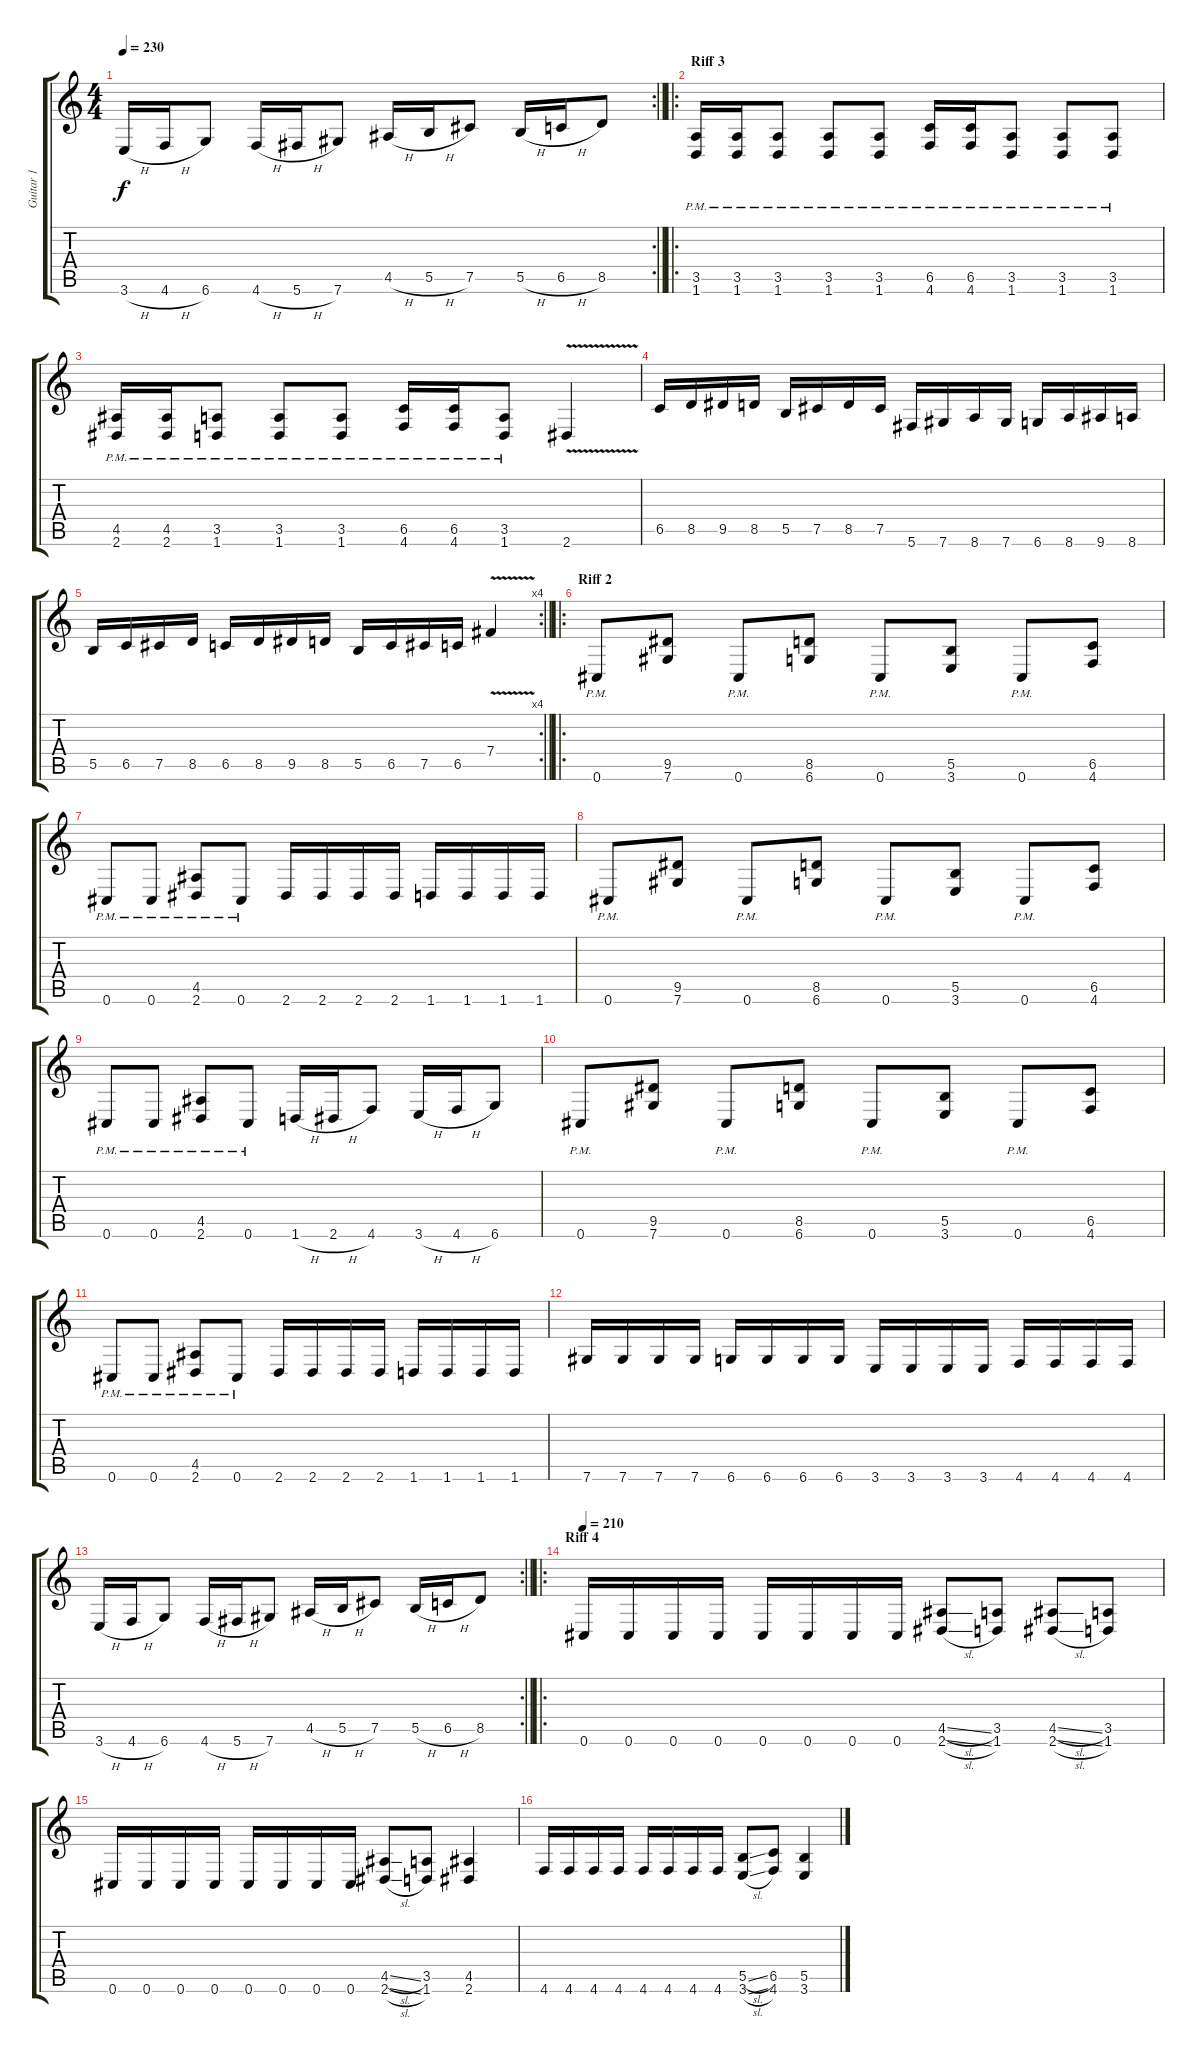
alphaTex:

\track ("Guitar 1" "Guitar 1") {instrument distortionguitar}
\staff {score tabs}
\tuning (Db4 Ab3 E3 B2 Gb2 Db2) {hide}
\rc 2
\ts (4 4)
\tempo 230
\clef g2
\barLineRight lightlight
\ks c
3.6{h}.16{dy f} 4.6{h}.16 6.6.8 4.6{h}.16 5.6{h}.16 7.6.8 4.5{h}.16 5.5{h}.16 7.5.8 5.5{h}.16 6.5{h}.16 8.5.8 |
\ro
\section ("" "Riff 3")
(3.5{pm} 1.6{pm}).16{instrument distortionguitar} (3.5{pm} 1.6{pm}).16 (3.5{pm} 1.6{pm}).8 (3.5{pm} 1.6{pm}).8 (3.5{pm} 1.6{pm}).8 (6.5{pm} 4.6{pm}).16 (6.5{pm} 4.6{pm}).16 (3.5{pm} 1.6{pm}).8 (3.5{pm} 1.6{pm}).8 (3.5{pm} 1.6{pm}).8 |
(4.5{pm} 2.6{pm}).16 (4.5{pm} 2.6{pm}).16 (3.5{pm} 1.6{pm}).8 (3.5{pm} 1.6{pm}).8 (3.5{pm} 1.6{pm}).8 (6.5{pm} 4.6{pm}).16 (6.5{pm} 4.6{pm}).16 (3.5{pm} 1.6{pm}).8 2.6{v}.4 |
6.5.16 8.5.16 9.5.16 8.5.16 5.5.16 7.5.16 8.5.16 7.5.16 5.6.16 7.6.16 8.6.16 7.6.16 6.6.16 8.6.16 9.6.16 8.6.16 |
\rc 4
\barLineRight lightlight
5.5.16 6.5.16 7.5.16 8.5.16 6.5.16 8.5.16 9.5.16 8.5.16 5.5.16 6.5.16 7.5.16 6.5.16 7.4{v}.4{instrument guitarharmonics} |
\ro
\section ("" "Riff 2")
0.6{pm}.8{instrument distortionguitar} (9.5 7.6).8 0.6{pm}.8 (8.5 6.6).8 0.6{pm}.8 (5.5 3.6).8 0.6{pm}.8 (6.5 4.6).8 |
0.6{pm}.8 0.6{pm}.8 (4.5{pm} 2.6{pm}).8 0.6{pm}.8 2.6.16 2.6.16 2.6.16 2.6.16 1.6.16 1.6.16 1.6.16 1.6.16 |
0.6{pm}.8 (9.5 7.6).8 0.6{pm}.8 (8.5 6.6).8 0.6{pm}.8 (5.5 3.6).8 0.6{pm}.8 (6.5 4.6).8 |
0.6{pm}.8 0.6{pm}.8 (4.5{pm} 2.6{pm}).8 0.6{pm}.8 1.6{h}.16 2.6{h}.16 4.6.8 3.6{h}.16 4.6{h}.16 6.6.8 |
0.6{pm}.8 (9.5 7.6).8 0.6{pm}.8 (8.5 6.6).8 0.6{pm}.8 (5.5 3.6).8 0.6{pm}.8 (6.5 4.6).8 |
0.6{pm}.8 0.6{pm}.8 (4.5{pm} 2.6{pm}).8 0.6{pm}.8 2.6.16 2.6.16 2.6.16 2.6.16 1.6.16 1.6.16 1.6.16 1.6.16 |
7.6.16 7.6.16 7.6.16 7.6.16 6.6.16 6.6.16 6.6.16 6.6.16 3.6.16 3.6.16 3.6.16 3.6.16 4.6.16 4.6.16 4.6.16 4.6.16 |
\rc 2
\barLineRight lightlight
3.6{h}.16 4.6{h}.16 6.6.8 4.6{h}.16 5.6{h}.16 7.6.8 4.5{h}.16 5.5{h}.16 7.5.8 5.5{h}.16 6.5{h}.16 8.5.8 |
\ro
\section ("" "Riff 4")
\tempo 210
0.6.16 0.6.16 0.6.16 0.6.16 0.6.16 0.6.16 0.6.16 0.6.16 (4.5{sl} 2.6{sl}).8 (3.5 1.6).8 (4.5{sl} 2.6{sl}).8 (3.5 1.6).8 |
0.6.16 0.6.16 0.6.16 0.6.16 0.6.16 0.6.16 0.6.16 0.6.16 (4.5{sl} 2.6{sl}).8 (3.5 1.6).8 (4.5 2.6).4 |
4.6.16 4.6.16 4.6.16 4.6.16 4.6.16 4.6.16 4.6.16 4.6.16 (5.5{sl} 3.6{sl}).8 (6.5 4.6).8 (5.5 3.6).4
